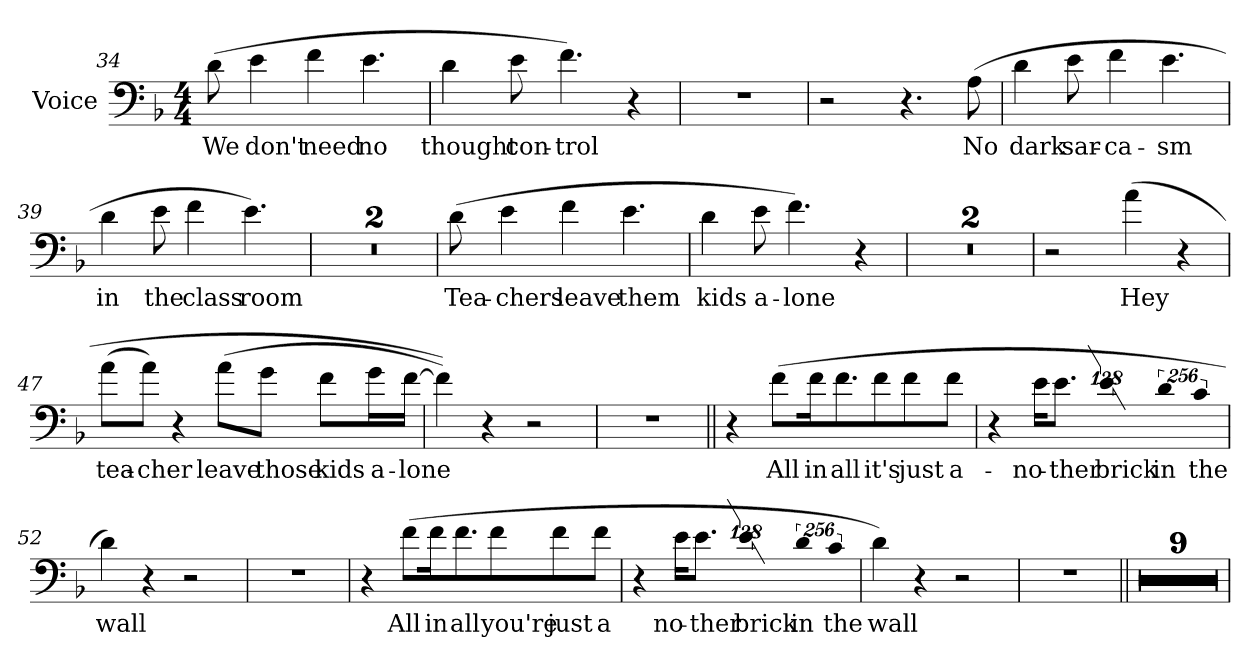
**kern	**text
*part1	*part1
*staff1	*staff1
*I"Voice	*
*I'Voice	*
*clefF4	*
*k[b-]	*
*d:	*
*M4/4	*
=34	=34
!	!LO:LY:b:color=#000000
(8di\	We
!	!LO:LY:b:color=#000000
4ei\	don't
!	!LO:LY:b:color=#000000
4fi\	need
!	!LO:LY:b:color=#000000
4.ei\	no
=35	=35
!	!LO:LY:b:color=#000000
4di\	thought
!	!LO:LY:b:color=#000000
8ei\	con-
!	!LO:LY:b:color=#000000
4.fi\)	-trol
4r	.
=36	=36
1r	.
=37	=37
2r	.
4.r	.
!	!LO:LY:b:color=#000000
(8Ai\	No
=38	=38
!	!LO:LY:b:color=#000000
4di\	dark
!	!LO:LY:b:color=#000000
8ei\	sar-
!	!LO:LY:b:color=#000000
4fi\	-ca-
!	!LO:LY:b:color=#000000
4.ei\	-sm
!!LO:LB:g=z
=39	=39
!	!LO:LY:b:color=#000000
4di\	in
!	!LO:LY:b:color=#000000
8ei\	the
!	!LO:LY:b:color=#000000
4fi\	class
!	!LO:LY:b:color=#000000
4.ei\)	room
=40	=40
1r	.
=41	=41
1r	.
=42	=42
!	!LO:LY:b:color=#000000
(8di\	Tea-
!	!LO:LY:b:color=#000000
4ei\	-chers
!	!LO:LY:b:color=#000000
4fi\	leave
!	!LO:LY:b:color=#000000
4.ei\	them
=43	=43
!	!LO:LY:b:color=#000000
4di\	kids
!	!LO:LY:b:color=#000000
8ei\	a-
!	!LO:LY:b:color=#000000
4.fi\)	-lone
4r	.
=44	=44
1r	.
!!LO:LB:g=z
=45	=45
1r	.
=46	=46
2r	.
!	!LO:LY:b:color=#000000
(4ai\	Hey
4r	.
=47	=47
!	!LO:LY:b:color=#000000
(8ai\L	tea-
!	!LO:LY:b:color=#000000
8ai\J)	-cher
4r	.
!	!LO:LY:b:color=#000000
(8ai\L	leave
!	!LO:LY:b:color=#000000
8gi\J	those
!	!LO:LY:b:color=#000000
8fi\L	kids
!	!LO:LY:b:color=#000000
16gi\L	a-
!	!LO:LY:b:color=#000000
[16fi\JJ	-lone
=48	=48
4fi\]))	.
4r	.
2r	.
=49	=49
1r	.
!!LO:PB:g=z
=50||	=50||
4r	.
!	!LO:LY:b:color=#000000
(8fi\L	All
!	!LO:LY:b:color=#000000
16fi\k	in
!	!LO:LY:b:color=#000000
8.fi\	all
!	!LO:LY:b:color=#000000
8fi\	it's
!	!LO:LY:b:color=#000000
8fi\	just
!	!LO:LY:b:color=#000000
8fi\J	a-
=51	=51
4r	.
!	!LO:LY:b:color=#000000
16ei\KL	-no-
!	!LO:LY:b:color=#000000
8.ei\J	-ther
!LO:N:vis=4	!
!	!LO:LY:b:color=#000000
512%85ei\	brick
!LO:N:vis=4	!
!	!LO:LY:b:color=#000000
1024%171di\	in
!LO:N:vis=4	!
!	!LO:LY:b:color=#000000
1024%171ci\	the
=52	=52
!	!LO:LY:b:color=#000000
4di\)	wall
4r	.
2r	.
=53	=53
1r	.
!!LO:LB:g=z
=54	=54
4r	.
!	!LO:LY:b:color=#000000
(8fi\L	All
!	!LO:LY:b:color=#000000
16fi\k	in
!	!LO:LY:b:color=#000000
8.fi\	all
!	!LO:LY:b:color=#000000
8fi\	you're
!	!LO:LY:b:color=#000000
8fi\	just
!	!LO:LY:b:color=#000000
8fi\J	a
=55	=55
4r	.
!	!LO:LY:b:color=#000000
16ei\KL	no-
!	!LO:LY:b:color=#000000
8.ei\J	-ther
!LO:N:vis=4	!
!	!LO:LY:b:color=#000000
512%85ei\	brick
!LO:N:vis=4	!
!	!LO:LY:b:color=#000000
1024%171di\	in
!LO:N:vis=4	!
!	!LO:LY:b:color=#000000
1024%171ci\	the
=56	=56
!	!LO:LY:b:color=#000000
4di\)	wall
4r	.
2r	.
=57	=57
1r	.
=58||	=58||
1r	.
=59	=59
1r	.
!!LO:LB:g=z
=60	=60
1r	.
=61	=61
1r	.
=62	=62
1r	.
=63	=63
1r	.
=64	=64
1r	.
=65	=65
1r	.
=66	=66
1r	.
=	=
*-	*-
